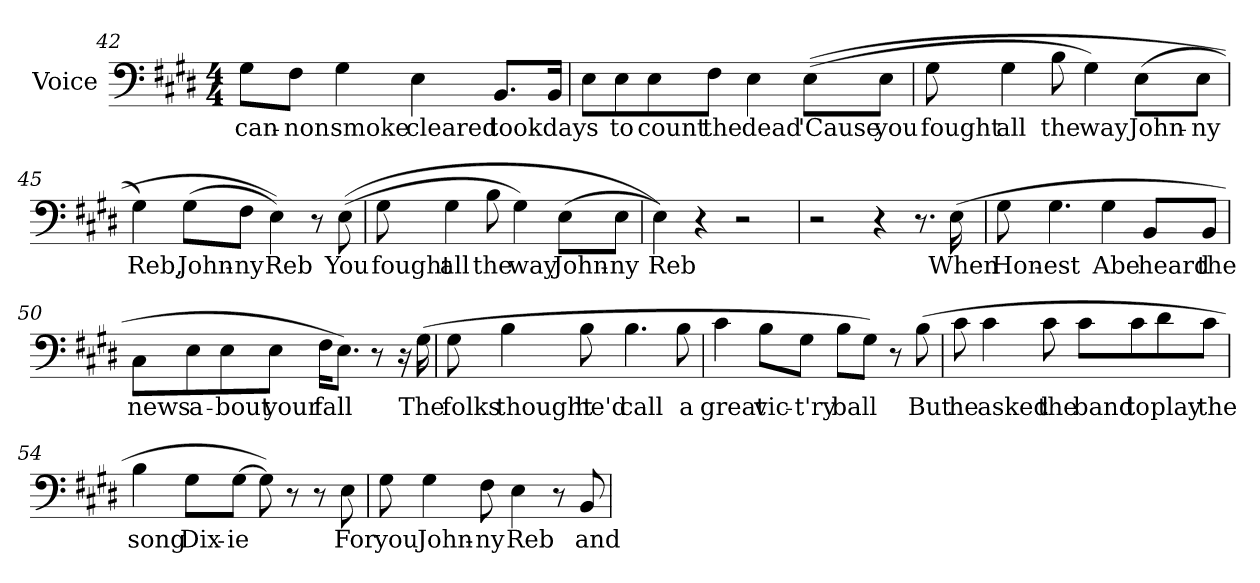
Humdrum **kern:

**kern	**text
*part1	*part1
*staff1	*staff1
*I"Voice	*
*I'Voice	*
*clefF4	*
*k[f#c#g#d#]	*
*E:	*
*M4/4	*
=42	=42
!	!LO:LY:b:color=#000000
8G#i\L	can-
!	!LO:LY:b:color=#000000
8F#i\J	-non
!	!LO:LY:b:color=#000000
4G#i\	smoke
!	!LO:LY:b:color=#000000
4Ei\	cleared
!	!LO:LY:b:color=#000000
8.BBi/L	took
!	!LO:LY:b:color=#000000
16BBi/Jk	days
!!LO:LB:g=z
=43	=43
8Ei\L	.
!	!LO:LY:b:color=#000000
8Ei\	to
!	!LO:LY:b:color=#000000
8Ei\	count
!	!LO:LY:b:color=#000000
8F#i\J	the
!	!LO:LY:b:color=#000000
4Ei\	dead
!	!LO:LY:b:color=#000000
((8Ei\L	'Cause
!	!LO:LY:b:color=#000000
8Ei\J	you
=44	=44
!	!LO:LY:b:color=#000000
8G#i\	fought
!	!LO:LY:b:color=#000000
4G#i\	all
!	!LO:LY:b:color=#000000
8Bi\	the
!	!LO:LY:b:color=#000000
4G#i\)	way
!	!LO:LY:b:color=#000000
(8Ei\L	John-
!	!LO:LY:b:color=#000000
8Ei\J	-ny
=45	=45
!	!LO:LY:b:color=#000000
4G#i\)	Reb,
!	!LO:LY:b:color=#000000
(8G#i\L	John-
!	!LO:LY:b:color=#000000
8F#i\J	-ny
!	!LO:LY:b:color=#000000
4Ei\))	Reb
8r	.
!	!LO:LY:b:color=#000000
((8Ei\	You
!!LO:LB:g=z
=46	=46
!	!LO:LY:b:color=#000000
8G#i\	fought
!	!LO:LY:b:color=#000000
4G#i\	all
!	!LO:LY:b:color=#000000
8Bi\	the
!	!LO:LY:b:color=#000000
4G#i\)	way
!	!LO:LY:b:color=#000000
(8Ei\L	John-
!	!LO:LY:b:color=#000000
8Ei\J	-ny
=47	=47
!	!LO:LY:b:color=#000000
4Ei\))	Reb
4r	.
2r	.
=48	=48
2r	.
4r	.
8.r	.
!	!LO:LY:b:color=#000000
(16Ei\	When
=49	=49
!	!LO:LY:b:color=#000000
8G#i\	Hon-
!	!LO:LY:b:color=#000000
4.G#i\	-est
!	!LO:LY:b:color=#000000
4G#i\	Abe
!	!LO:LY:b:color=#000000
8BBi/L	heard
!	!LO:LY:b:color=#000000
8BBi/J	the
!!LO:LB:g=z
=50	=50
!	!LO:LY:b:color=#000000
8C#i\L	news
!	!LO:LY:b:color=#000000
8Ei\	a-
!	!LO:LY:b:color=#000000
8Ei\	-bout
!	!LO:LY:b:color=#000000
8Ei\J	your
!	!LO:LY:b:color=#000000
16F#i\KL	fall
8.Ei\J)	.
8r	.
16r	.
!	!LO:LY:b:color=#000000
(16G#i\	The
=51	=51
!	!LO:LY:b:color=#000000
8G#i\	folks
!	!LO:LY:b:color=#000000
4Bi\	thought
!	!LO:LY:b:color=#000000
8Bi\	he'd
!	!LO:LY:b:color=#000000
4.Bi\	call
!	!LO:LY:b:color=#000000
8Bi\	a
=52	=52
!	!LO:LY:b:color=#000000
4c#i\	great
!	!LO:LY:b:color=#000000
8Bi\L	vic-
!	!LO:LY:b:color=#000000
8G#i\J	-t'ry
!	!LO:LY:b:color=#000000
8Bi\L	ball
8G#i\J)	.
8r	.
!	!LO:LY:b:color=#000000
(8Bi\	But
!!LO:LB:g=z
=53	=53
!	!LO:LY:b:color=#000000
8c#i\	he
!	!LO:LY:b:color=#000000
4c#i\	asked
!	!LO:LY:b:color=#000000
8c#i\	the
!	!LO:LY:b:color=#000000
8c#i\L	band
!	!LO:LY:b:color=#000000
8c#i\	to
!	!LO:LY:b:color=#000000
8d#i\	play
!	!LO:LY:b:color=#000000
8c#i\J	the
=54	=54
!	!LO:LY:b:color=#000000
4Bi\	song
!	!LO:LY:b:color=#000000
8G#i\L	Dix-
!	!LO:LY:b:color=#000000
[8G#i\J	-ie
8G#i\])	.
8r	.
8r	.
!	!LO:LY:b:color=#000000
8Ei\	For
=55	=55
!	!LO:LY:b:color=#000000
8G#i\	you
!	!LO:LY:b:color=#000000
4G#i\	John-
!	!LO:LY:b:color=#000000
8F#i\	-ny
!	!LO:LY:b:color=#000000
4Ei\	Reb
8r	.
!	!LO:LY:b:color=#000000
8BBi/	and
=	=
*-	*-
